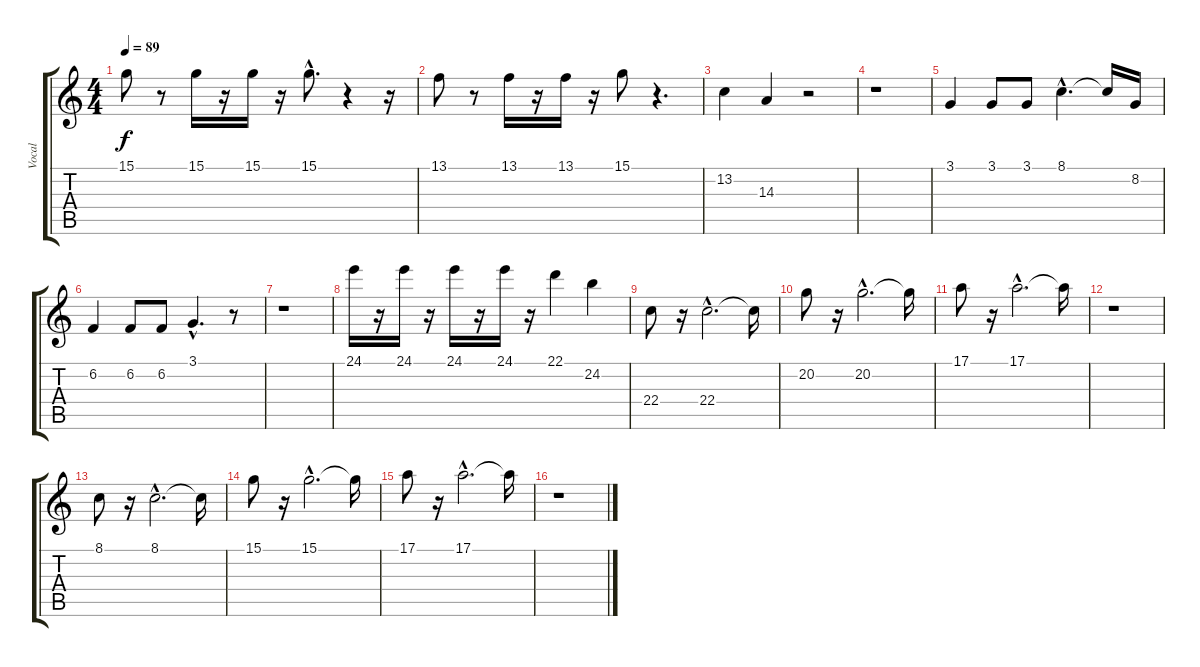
\track ("Vocal" "Vocal") {instrument lead1square}
\staff {score tabs}
\tuning (E4 B3 G3 D3 A2 E2) {hide}
\ts (4 4)
\tempo 89
\clef g2
\ks c
15.1.8{dy f} r.8 15.1.16 r.16 15.1.16 r.16 15.1{hac}.8{d} r.4 r.16 |
13.1.8 r.8 13.1.16 r.16 13.1.16 r.16 15.1.8 r.4{d} |
13.2.4 14.3.4 r.2 |
r.1 |
3.1.4 3.1.8 3.1.8 8.1{hac}.4{d} 8.1{t}.16 8.2.16 |
6.2.4 6.2.8 6.2.8 3.1{hac}.4{d} r.8 |
r.1 |
24.1.16 r.16 24.1.16 r.16 24.1.16 r.16 24.1.16 r.16 22.1.4 24.2.4 |
22.4.8 r.16 22.4{hac}.2{d} 22.4{t}.16 |
20.2.8 r.16 20.2{hac}.2{d} 20.2{t}.16 |
17.1.8 r.16 17.1{hac}.2{d} 17.1{t}.16 |
r.1 |
8.1.8 r.16 8.1{hac}.2{d} 8.1{t}.16 |
15.1.8 r.16 15.1{hac}.2{d} 15.1{t}.16 |
17.1.8 r.16 17.1{hac}.2{d} 17.1{t}.16 |
r.1
